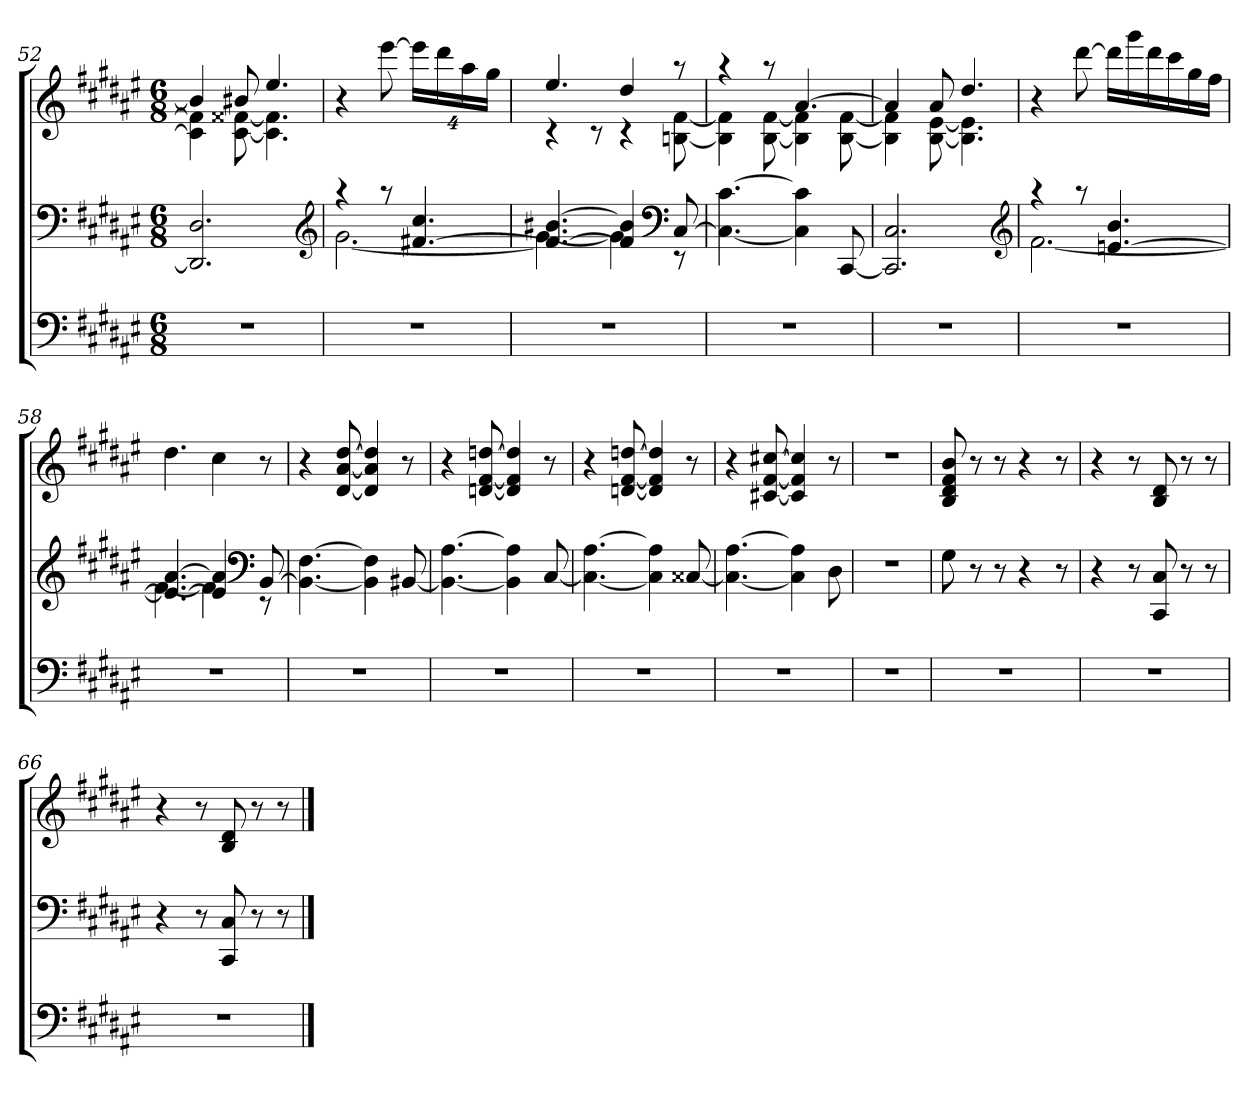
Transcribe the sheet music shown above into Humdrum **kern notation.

**kern	**kern	**kern
*part3	*part2	*part1
*staff3	*staff2	*staff1
*clefF4	*clefF4	*clefG2
*k[f#c#g#d#a#e#]	*k[f#c#g#d#a#e#]	*k[f#c#g#d#a#e#]
*F#:	*F#:	*F#:
*M6/8	*M6/8	*M6/8
=52	=52	=52
*	*	*^
2.r	2.DD#] 2.D#	4b#]	4c#] 4f##]
.	.	8b#X	[8c# [8f##X
.	.	4.ee#	4.c#] 4.f##]
*	*	*v	*v
*	*clefG2	*
=53	=53	=53
*	*^	*
2.r	4raa	[2.g#	4r
.	8raa	.	[8eee#
.	[4.f#X 4.cc#	.	32%3eee#LL]
.	.	.	32%3ddd#
.	.	.	32%3aa#
.	.	.	32%3gg#JJ
=54	=54	=54	=54
*	*	*	*^
2.r	4.f#_ [4.b#X	4.g#_	4.ee#	4rc
.	.	.	.	8rc
.	4f#] 4b#]	4g#]	4dd#	4rc
*	*clefF4	*	*	*
.	[8C#	8rEE	8raa	[8Bn [8f#
*	*v	*v	*	*
=55	=55	=55	=55
2.r	4.C#_ [4.c#	4raa	4B] 4f#]
.	.	8raa	[8B [8f#
.	4C#] 4c#]	[4.a#	4B] 4f#]
.	[8CC#	.	[8B [8f#
=56	=56	=56	=56
2.r	2.CC#] 2.C#	4a#]	4B] 4f#]
.	.	8a#	[8B [8e#
.	.	4.dd#	4.B] 4.e#]
*	*	*v	*v
*	*clefG2	*
=57	=57	=57
*	*^	*
2.r	4raa	[2.f#	4r
.	8raa	.	[8ddd#
.	[4.en 4.b	.	16ddd#LL]
.	.	.	16ggg#
.	.	.	16ddd#
.	.	.	16ccc#
.	.	.	16gg#
.	.	.	16ff#JJ
=58	=58	=58	=58
2.r	4.e_ [4.a#	4.f#_	4.dd#
.	4e] 4a#]	4f#]	4cc#
*	*clefF4	*	*
.	[8BB	8rEE	8r
*	*v	*v	*
=59	=59	=59
2.r	4.BB_ [4.F#	4r
.	.	[8d# [8a# [8dd#
.	4BB] 4F#]	4d#] 4a#] 4dd#]
.	[8BB#X	8r
=60	=60	=60
2.r	4.BB#_ [4.A#	4r
.	.	[8dn [8f# [8ddn
.	4BB#] 4A#]	4d] 4f#] 4dd]
.	[8C#	8r
=61	=61	=61
2.r	4.C#_ [4.A#	4r
.	.	[8dn [8f# [8ddn
.	4C#] 4A#]	4d] 4f#] 4dd]
.	[8C##X	8r
=62	=62	=62
2.r	4.C##_ [4.A#	4r
.	.	[8c#X [8f# [8cc#X
.	4C##] 4A#]	4c#] 4f#] 4cc#]
.	8D#	8r
=63	=63	=63
2.r	2.r	2.r
=64	=64	=64
2.r	8G#	8B 8d# 8f# 8b
.	8r	8r
.	8r	8r
.	4r	4r
.	8r	8r
=65	=65	=65
2.r	4r	4r
.	8r	8r
.	8CC# 8C#	8B 8d#
.	8r	8r
.	8r	8r
=66	=66	=66
2.r	4r	4r
.	8r	8r
.	8CC# 8C#	8B 8d#
.	8r	8r
.	8r	8r
==	==	==
*-	*-	*-
